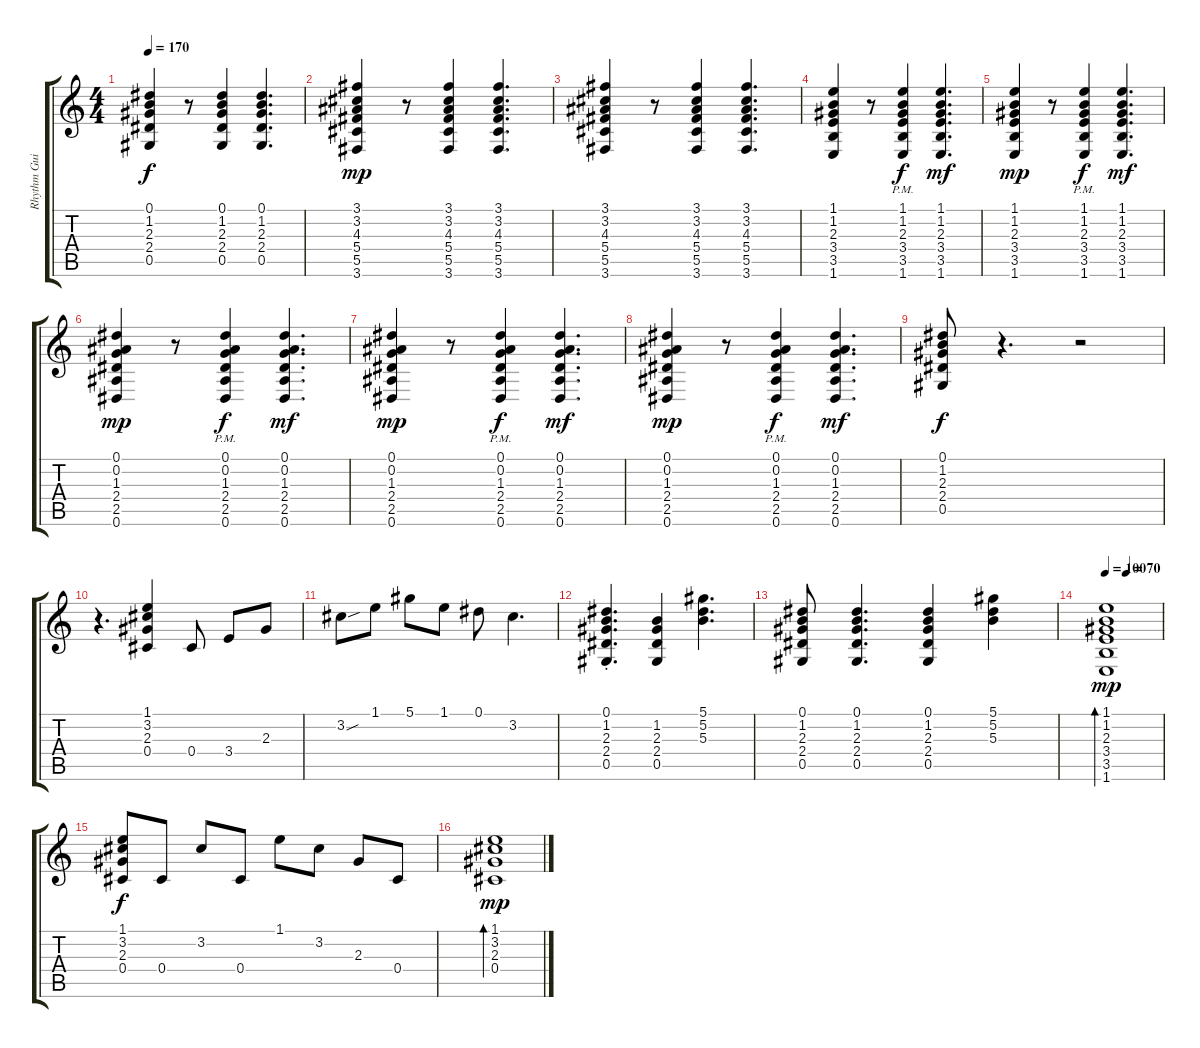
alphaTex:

\track ("Rhythm Guitar" "Rhythm Gui") {instrument acousticguitarnylon}
\staff {score tabs}
\tuning (Eb4 Bb3 Gb3 Db3 Ab2 Eb2) {hide}
\ts (4 4)
\tempo 170
\clef g2
\ks c
(0.1 1.2 2.3 2.4 0.5).4{dy f} r.8 (0.1 1.2 2.3 2.4 0.5).4 (0.1 1.2 2.3 2.4 0.5).4{d} |
(3.1 3.2 4.3 5.4 5.5 3.6).4{dy mp} r.8 (3.1 3.2 4.3 5.4 5.5 3.6).4 (3.1 3.2 4.3 5.4 5.5 3.6).4{d} |
(3.1 3.2 4.3 5.4 5.5 3.6).4 r.8 (3.1 3.2 4.3 5.4 5.5 3.6).4 (3.1 3.2 4.3 5.4 5.5 3.6).4{d} |
(1.1 1.2 2.3 3.4 3.5 1.6).4 r.8 (1.1{pm} 1.2 2.3 3.4 3.5 1.6).4{dy f} (1.1 1.2 2.3 3.4 3.5 1.6).4{d dy mf} |
(1.1 1.2 2.3 3.4 3.5 1.6).4{dy mp} r.8 (1.1{pm} 1.2 2.3 3.4 3.5 1.6).4{dy f} (1.1 1.2 2.3 3.4 3.5 1.6).4{d dy mf} |
(0.1 0.2 1.3 2.4 2.5 0.6).4{dy mp} r.8 (0.1{pm} 0.2 1.3 2.4 2.5 0.6).4{dy f} (0.1 0.2 1.3 2.4 2.5 0.6).4{d dy mf} |
(0.1 0.2 1.3 2.4 2.5 0.6).4{dy mp} r.8 (0.1{pm} 0.2 1.3 2.4 2.5 0.6).4{dy f} (0.1 0.2 1.3 2.4 2.5 0.6).4{d dy mf} |
(0.1 0.2 1.3 2.4 2.5 0.6).4{dy mp} r.8 (0.1{pm} 0.2 1.3 2.4 2.5 0.6).4{dy f} (0.1 0.2 1.3 2.4 2.5 0.6).4{d dy mf} |
(0.1 1.2 2.3 2.4 0.5).8{dy f} r.4{d} r.2 |
r.4{d} (1.1 3.2 2.3 0.4).4 0.4.8 3.4.8 2.3.8 |
3.2{sou}.8 1.1.8 5.1.8 1.1.8 0.1.8 3.2.4{d} |
(0.1 1.2{st} 2.3 2.4 0.5).4{d} (1.2 2.3 2.4 0.5).4 (5.1 5.2 5.3).4{d} |
(0.1 1.2 2.3 2.4 0.5).8 (0.1 1.2 2.3 2.4 0.5).4{d} (0.1 1.2 2.3 2.4 0.5).4 (5.1 5.2 5.3).4 |
\tempo 100
\tempo (70 0.375)
(1.1 1.2 2.3 3.4 3.5 1.6).1{bd 240 dy mp} |
(1.1 3.2 2.3 0.4).8{dy f} 0.4.8 3.2.8 0.4.8 1.1.8 3.2.8 2.3.8 0.4.8 |
(1.1 3.2 2.3 0.4).1{bd 240 dy mp}
